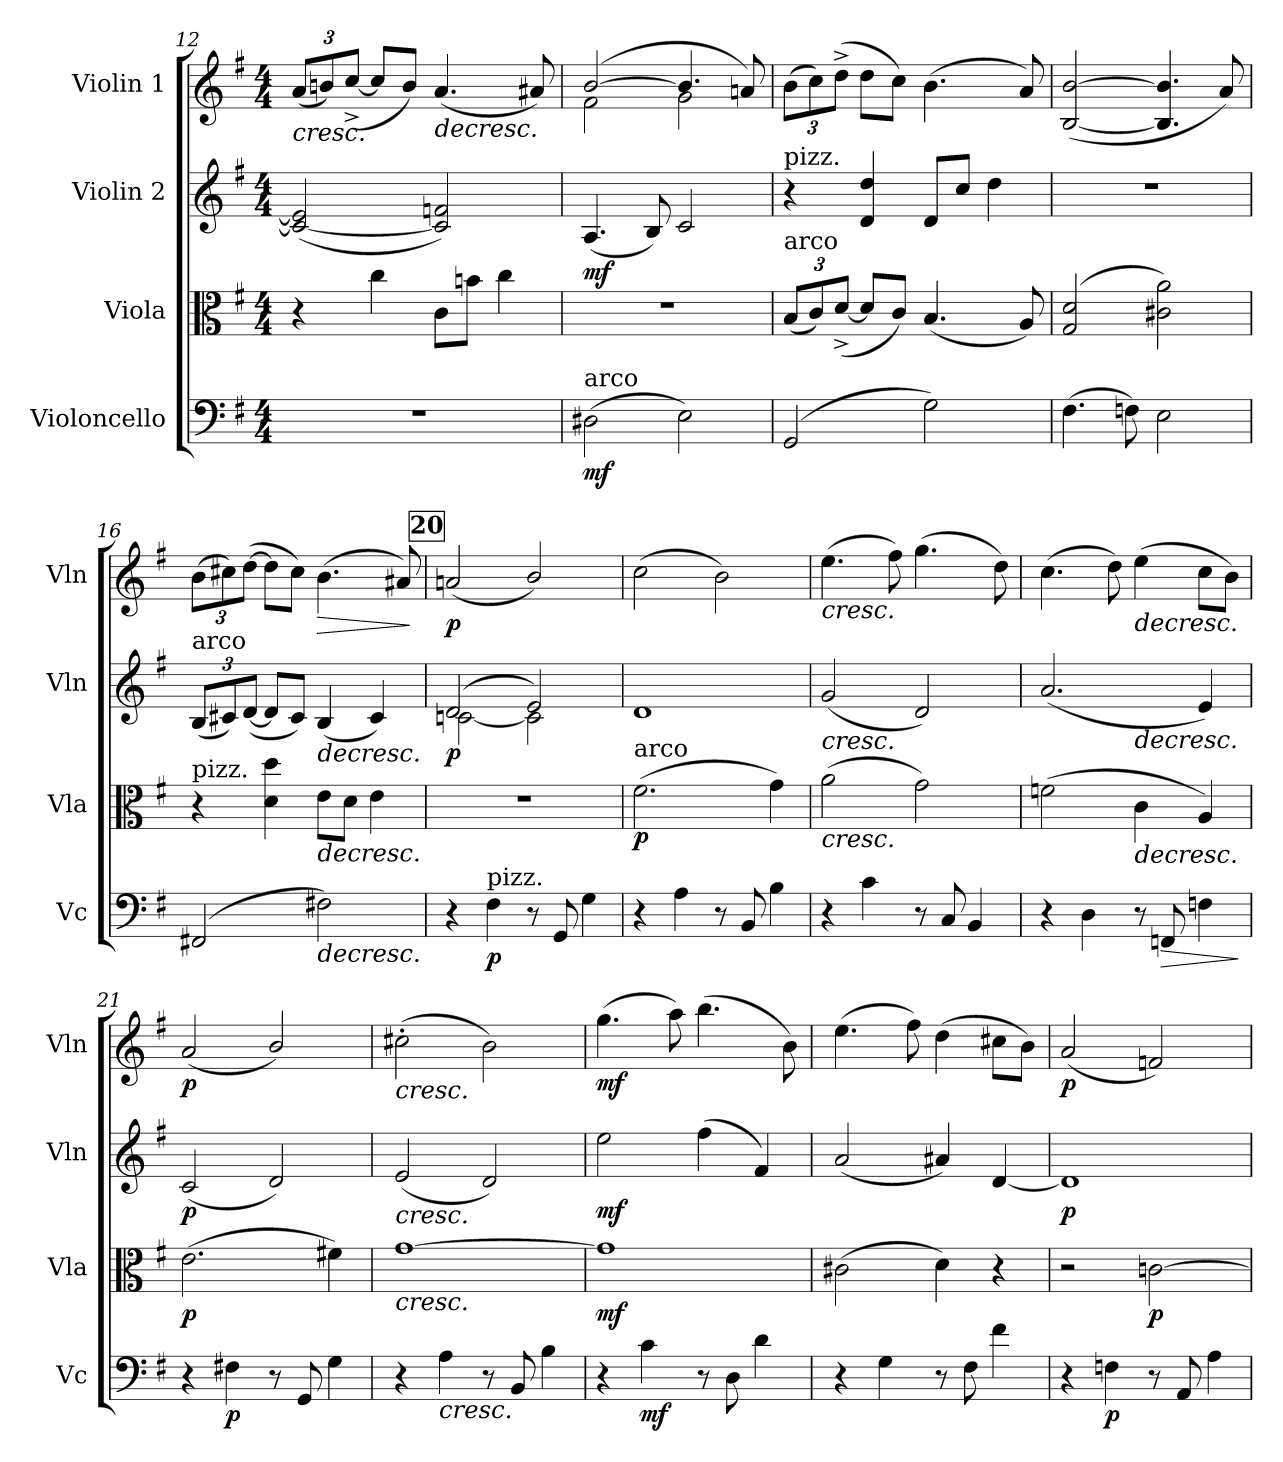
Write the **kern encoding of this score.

**kern	**dynam	**kern	**dynam	**kern	**dynam	**kern	**dynam
*part4	*part4	*part3	*part3	*part2	*part2	*part1	*part1
*staff4	*staff4	*staff3	*staff3	*staff2	*staff2	*staff1	*staff1
*I"Violoncello	*	*I"Viola	*	*I"Violin 2	*	*I"Violin 1	*
*I'Vc	*	*I'Vla	*	*I'Vln	*	*I'Vln	*
*clefF4	*	*clefC3	*	*clefG2	*	*clefG2	*
*k[f#]	*	*k[f#]	*	*k[f#]	*	*k[f#]	*
*M4/4	*	*M4/4	*	*M4/4	*	*M4/4	*
*	*	*	*	*	*	*Xbrackettup	*
=12	=12	=12	=12	=12	=12	=12	=12
!	!	!	!	!	!	!	!LO:HP:b
1r	.	4r	.	(>2c/_ 2e/]	.	(12a/L	<
.	.	.	.	.	.	12bn/)	.
.	.	.	.	.	.	([12cc^/J	.
.	.	4cc\	.	.	.	8cc/L]	.
.	.	.	.	.	.	8b/J)	.
!	!	!	!	!	!	!	!LO:HP:b
.	.	8c\L	.	2c/] 2fn/)	.	(4.a/	>
.	.	8bn\J	.	.	.	.	.
.	.	4cc\	.	.	.	.	.
.	.	.	.	.	.	8a#X/)	.
.	.	.	.	.	.	.	[
!!LO:LB:g=z
=13	=13	=13	=13	=13	=13	=13	=13
*	*	*	*	*	*	*^	*
!LO:TX:a:t=arco	!	!	!	!	!	!	!	!
!	!LO:DY:b	!	!	!	!LO:DY:b	!	!	!
(2D#X\	mf	1r	.	(4.A/	mf	([2b/	2f#\	.
.	.	.	.	8B/)	.	.	.	.
2E\)	.	.	.	2c/	.	4.b/]	2g\	.
.	.	.	.	.	.	8an/)	.	.
*	*	*	*	*	*	*v	*v	*
=14	=14	=14	=14	=14	=14	=14	=14
*	*	*Xbrackettup	*	*	*	*	*
!	!	!	!	!LO:TX:a:t=pizz.	!	!	!
!	!	!LO:TX:a:t=arco	!	!	!	!	!
(2GG/	.	(12B/L	.	4r	.	(12b\L	.
.	.	12c/)	.	.	.	12cc\)	.
.	.	([12d^/J	.	.	.	(12dd^\J	.
.	.	8d/L]	.	4d/ 4dd/	.	8dd\L	.
.	.	8c/J)	.	.	.	8cc\J)	.
2G\)	.	(4.B/	.	8d/L	.	(4.b\	.
.	.	.	.	8cc/J	.	.	.
.	.	.	.	4dd\	.	.	.
.	.	8A/)	.	.	.	8a/)	.
=15	=15	=15	=15	=15	=15	=15	=15
(4.F#\	.	(2G/ 2d/	.	1r	.	([2B/ [2b/	.
8Fn\)	.	.	.	.	.	.	.
2E\	.	2c#X\ 2a\)	.	.	.	4.B/] 4.b/]	.
.	.	.	.	.	.	8a/)	.
=16	=16	=16	=16	=16	=16	=16	=16
*	*	*	*	*Xbrackettup	*	*	*
!	!	!	!	!LO:TX:a:t=arco	!	!	!
!	!	!LO:TX:a:t=pizz.	!	!	!	!	!
(2FF#X/	.	4r	.	(12B/L	.	(12b\L	.
.	.	.	.	12c#X/)	.	12cc#X\)	.
.	.	.	.	([12d/J	.	([12dd\J	.
.	.	4d\ 4dd\	.	8d/L]	.	8dd\L]	.
.	.	.	.	8c#/J)	.	8cc#\J)	.
!	!LO:HP:b	!	!LO:HP:b	!	!LO:HP:b	!	!LO:HP:b
2F#X\)	>	8e\L	>	(4B/	>	(4.b\	>
.	.	8d\J	.	.	.	.	.
.	.	4e\	.	4c#/)	.	.	.
.	.	.	.	.	.	8a#X/)	.
.	.	.	.	.	.	.	]
!!LO:LB:g=z
!!LO:REH:place=s1:a:B:cj:fs=14:t=20
=17	=17	=17	=17	=17	=17	=17	=17
*	*	*	*	*^	*	*	*
!	!	!	!	!	!	!LO:DY:b	!	!LO:DY:b
4r	.	1r	.	(2d/	[2cn\	p	(2an/	p
!LO:TX:a:t=pizz.	!	!	!	!	!	!	!	!
!	!LO:DY:b	!	!	!	!	!	!	!
4F#\	p	.	.	.	.	.	.	.
8r	.	.	.	2e/)	2c\]	.	2b/)	.
8GG/	.	.	.	.	.	.	.	.
4G\	.	.	.	.	.	.	.	.
*	*	*	*	*v	*v	*	*	*
=18	=18	=18	=18	=18	=18	=18	=18
!	!	!LO:TX:a:t=arco	!	!	!	!	!
!	!	!	!LO:DY:b	!	!	!	!
4r	.	(2.f#\	p	1d	.	(2cc\	.
4A\	.	.	.	.	.	.	.
8r	.	.	.	.	.	2b\)	.
8BB/	.	.	.	.	.	.	.
4B\	.	4g\)	.	.	.	.	.
=19	=19	=19	=19	=19	=19	=19	=19
!	!	!	!LO:HP:b	!	!LO:HP:b	!	!LO:HP:b
4r	.	(2a\	<	(2g/	<	(4.ee\	<
4c\	.	.	.	.	.	.	.
.	.	.	.	.	.	8ff#\)	.
8r	.	2g\)	]	2d/)	]	(4.gg\	]
8C/	.	.	.	.	.	.	.
4BB/	.	.	.	.	.	.	.
.	.	.	.	.	.	8dd\)	.
=20	=20	=20	=20	=20	=20	=20	=20
*	*	*	*	*^	*	*	*
4r	.	(2fn\	.	(2.a/	2ryy	.	(4.cc\	.
4D\	.	.	.	.	.	.	.	.
.	.	.	.	.	.	.	8dd\)	.
!	!	!	!LO:HP:b	!	!	!LO:HP:b	!	!LO:HP:b
8r	.	4c\	>	.	2ryy	>	(4ee\	>
!	!LO:HP:b	!	!	!	!	!	!	!
8FFn/	>	.	.	.	.	.	.	.
4Fn\	.	4A/)	.	4e/)	.	.	8cc\L	.
.	.	.	.	.	.	.	8b\J)	.
*	*	*	*	*v	*v	*	*	*
.	]	.	[	.	[	.	[
=21	=21	=21	=21	=21	=21	=21	=21
!	!	!	!LO:DY:b	!	!LO:DY:b	!	!LO:DY:b
4r	.	(2.e\	p	(2c/	p	(2a/	p
!	!LO:DY:b	!	!	!	!	!	!
4F#X\	p	.	.	.	.	.	.
8r	.	.	.	2d/)	.	2b/)	.
8GG/	.	.	.	.	.	.	.
4G\	.	4f#X\)	.	.	.	.	.
!!LO:PB:g=z
=22	=22	=22	=22	=22	=22	=22	=22
!	!	!	!LO:HP:b	!	!LO:HP:b	!	!LO:HP:b
4r	.	[1g	<	(2e/	<	(2cc#X'\	<
!	!LO:HP:b	!	!	!	!	!	!
4A\	<	.	.	.	.	.	.
8r	.	.	.	2d/)	.	2b\)	.
8BB/	.	.	.	.	.	.	.
4B\	.	.	.	.	.	.	.
.	]	.	]	.	]	.	]
=23	=23	=23	=23	=23	=23	=23	=23
!	!	!	!LO:DY:b	!	!LO:DY:b	!	!LO:DY:b
4r	.	1g]	mf	2ee\	mf	(4.gg\	mf
!	!LO:DY:b	!	!	!	!	!	!
4c\	mf	.	.	.	.	.	.
.	.	.	.	.	.	8aa\)	.
8r	.	.	.	(4ff#\	.	(4.bb\	.
8D\	.	.	.	.	.	.	.
4d\	.	.	.	4f#/)	.	.	.
.	.	.	.	.	.	8b\)	.
=24	=24	=24	=24	=24	=24	=24	=24
4r	.	(2c#X\	.	(2a/	.	(4.ee\	.
4G\	.	.	.	.	.	.	.
.	.	.	.	.	.	8ff#\)	.
8r	.	4d\)	.	4a#X/)	.	(4dd\	.
8F#\	.	.	.	.	.	.	.
4f#\	.	4r	[	[4d/	.	8cc#X\L	.
.	.	.	.	.	.	8b\J)	.
.	[	.	.	.	[	.	[
=25	=25	=25	=25	=25	=25	=25	=25
!	!	!	!	!	!LO:DY:b	!	!LO:DY:b
4r	.	2r	.	1d]	p	(2a/	p
!	!LO:DY:b	!	!	!	!	!	!
4Fn\	p	.	.	.	.	.	.
!	!	!	!LO:DY:b	!	!	!	!
8r	.	[2cn\	p	.	.	2fn/)	.
8AA/	.	.	.	.	.	.	.
4A\	.	.	.	.	.	.	.
=	=	=	=	=	=	=	=
*-	*-	*-	*-	*-	*-	*-	*-
